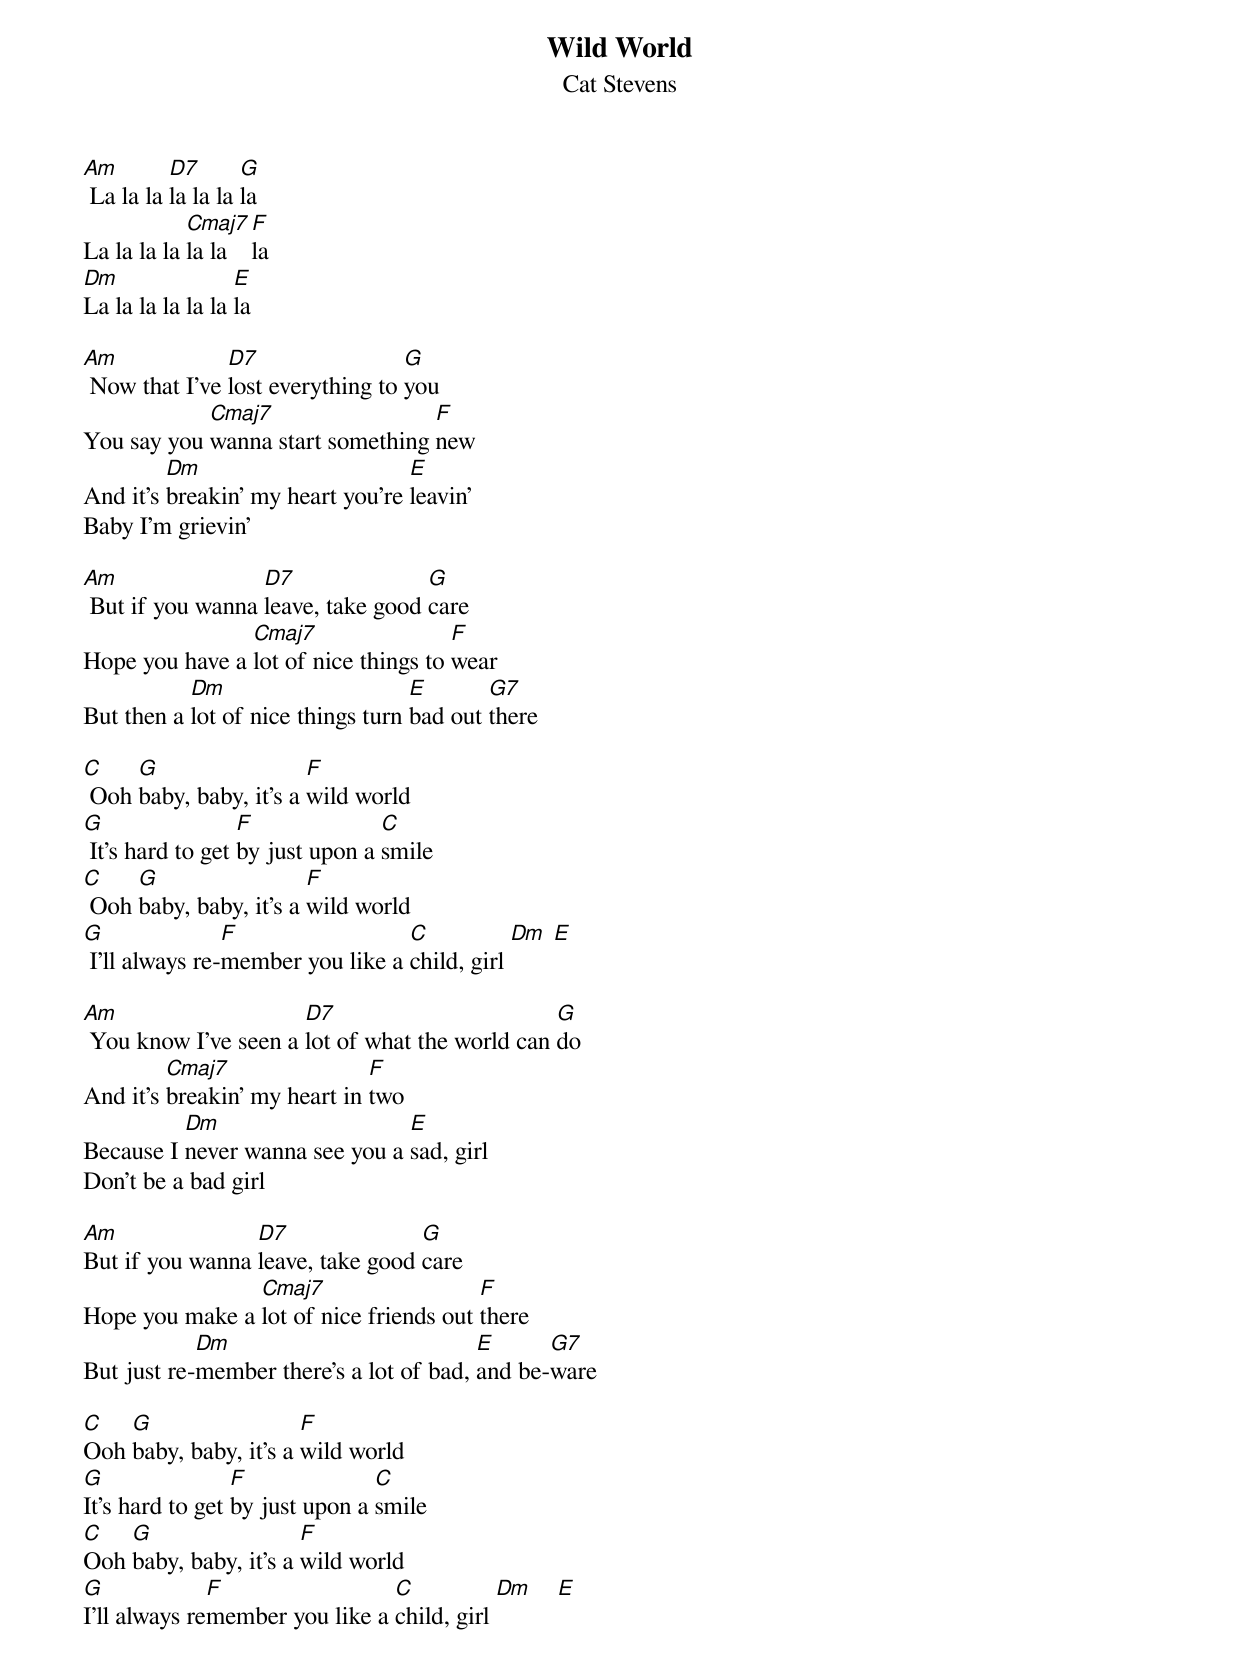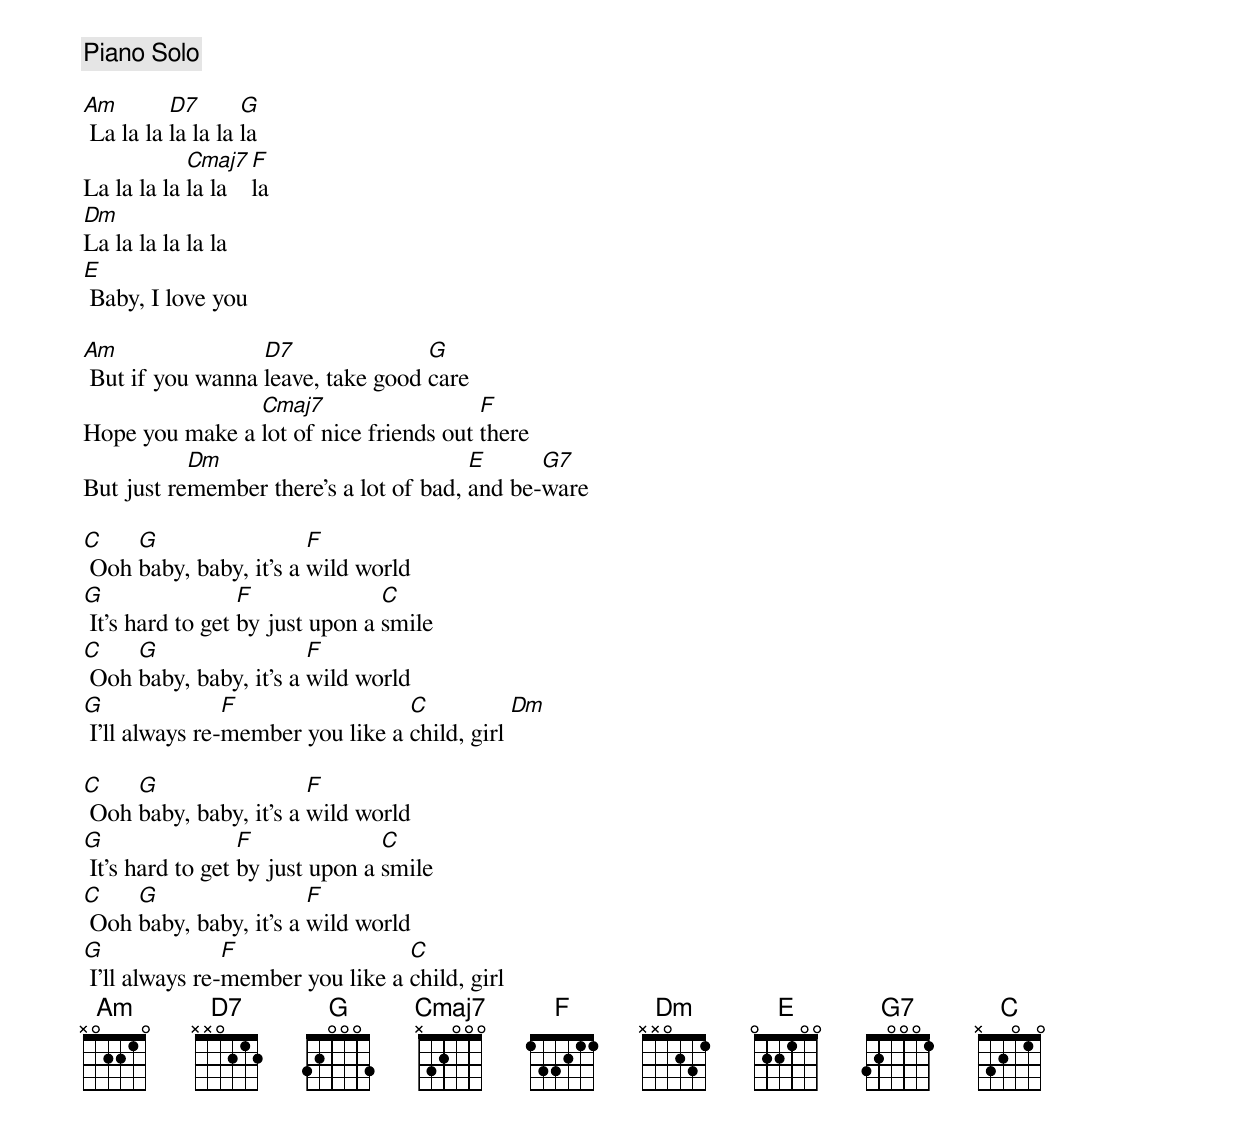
{title: Wild World}
{subtitle: Cat Stevens}

[Am] La la la [D7]la la la [G]la
La la la la [Cmaj7]la la [F]la
[Dm]La la la la la la [E]la

[Am] Now that I've [D7]lost everything to [G]you
You say you [Cmaj7]wanna start something [F]new
And it's [Dm]breakin' my heart you're [E]leavin'
Baby I'm grievin'

[Am] But if you wanna [D7]leave, take good [G]care
Hope you have a [Cmaj7]lot of nice things to [F]wear
But then a [Dm]lot of nice things turn [E]bad out [G7]there

[C] Ooh [G]baby, baby, it's a [F]wild world
[G] It's hard to get [F]by just upon a [C]smile
[C] Ooh [G]baby, baby, it's a [F]wild world
[G] I'll always re-[F]member you like a [C]child, girl [Dm] [E]

[Am] You know I've seen a [D7]lot of what the world can [G]do
And it's [Cmaj7]breakin' my heart in [F]two
Because I [Dm]never wanna see you a [E]sad, girl
Don't be a bad girl

[Am]But if you wanna [D7]leave, take good [G]care
Hope you make a [Cmaj7]lot of nice friends out [F]there
But just re-[Dm]member there's a lot of bad, [E]and be-[G7]ware

[C]Ooh [G]baby, baby, it's a [F]wild world
[G]It's hard to get [F]by just upon a [C]smile
[C]Ooh [G]baby, baby, it's a [F]wild world
[G]I'll always re[F]member you like a [C]child, girl [Dm]    [E]

{comment: Piano Solo}

[Am] La la la [D7]la la la [G]la
La la la la [Cmaj7]la la [F]la
[Dm]La la la la la la
[E] Baby, I love you

[Am] But if you wanna [D7]leave, take good [G]care
Hope you make a [Cmaj7]lot of nice friends out [F]there
But just re[Dm]member there's a lot of bad, [E]and be-[G7]ware

[C] Ooh [G]baby, baby, it's a [F]wild world
[G] It's hard to get [F]by just upon a [C]smile
[C] Ooh [G]baby, baby, it's a [F]wild world
[G] I'll always re-[F]member you like a [C]child, girl [Dm]

[C] Ooh [G]baby, baby, it's a [F]wild world
[G] It's hard to get [F]by just upon a [C]smile
[C] Ooh [G]baby, baby, it's a [F]wild world
[G] I'll always re-[F]member you like a [C]child, girl
